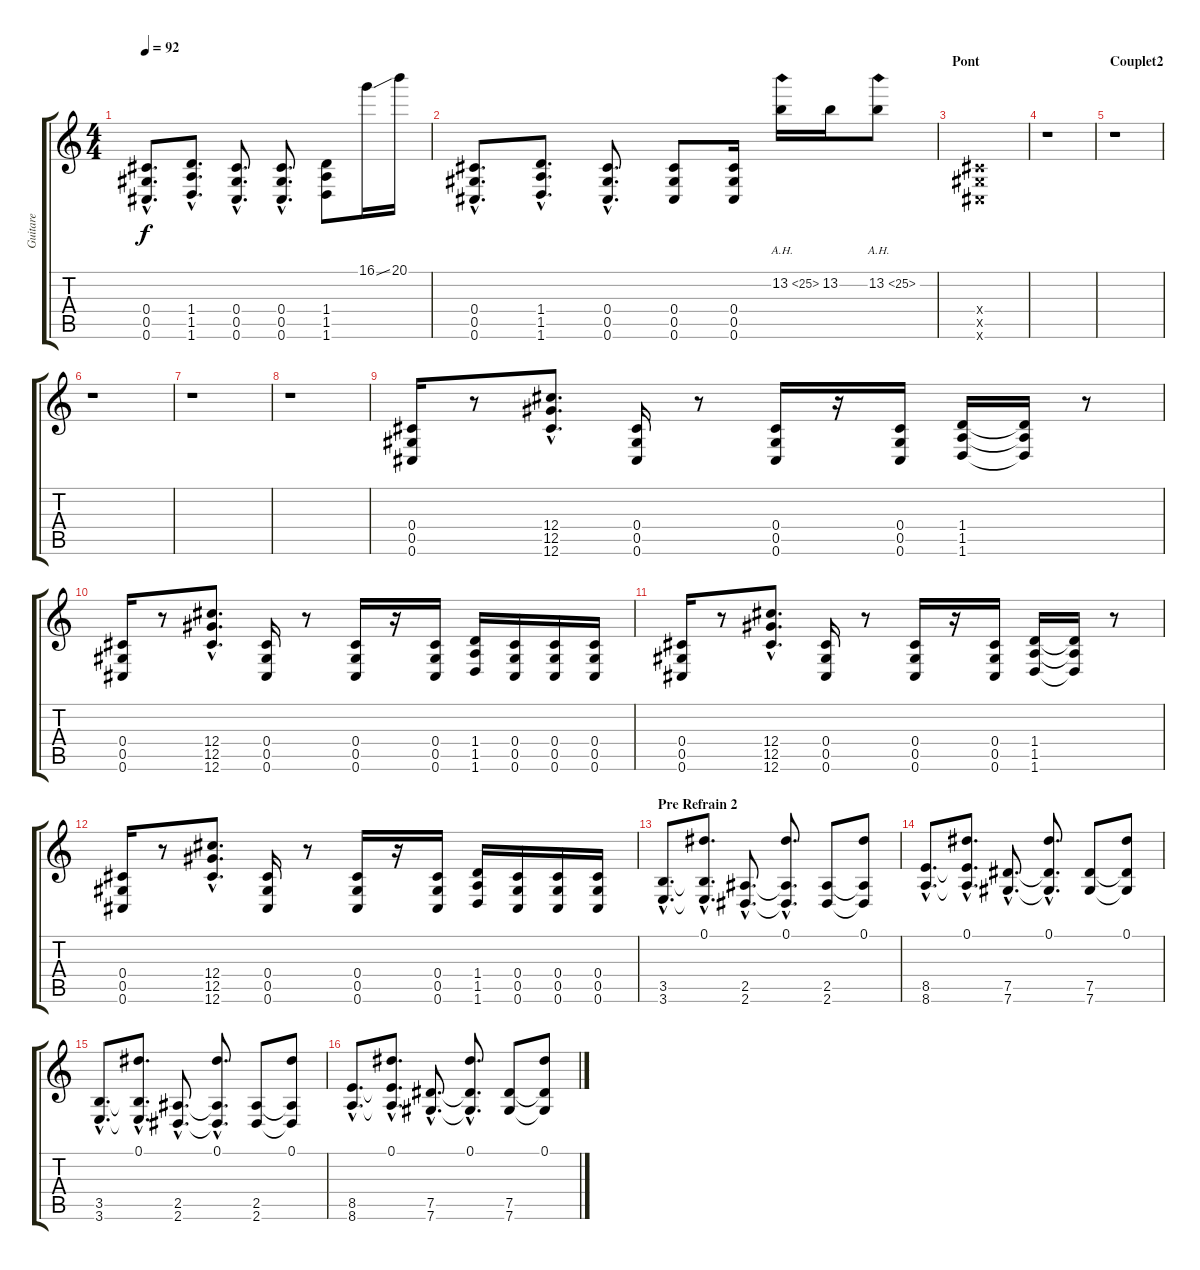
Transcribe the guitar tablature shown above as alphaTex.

\track ("Guitare" "Guitare") {instrument distortionguitar}
\staff {score tabs}
\tuning (Eb4 Bb3 Gb3 Db3 Ab2 Db2) {hide}
\ts (4 4)
\tempo 92
\clef g2
\ks c
(0.4{hac} 0.5{hac} 0.6{hac}).8{d dy f} (1.4{hac} 1.5{hac} 1.6{hac}).8{d} (0.4{hac} 0.5{hac} 0.6{hac}).8{d} (0.4{hac} 0.5{hac} 0.6{hac}).8{d} (1.4 1.5 1.6).8 16.1{ss}.16 20.1.16 |
(0.4{hac} 0.5{hac} 0.6{hac}).8{d} (1.4{hac} 1.5{hac} 1.6{hac}).8{d} (0.4{hac} 0.5{hac} 0.6{hac}).8{d} (0.4 0.5 0.6).8 (0.4 0.5 0.6).16 13.2{ah 12}.16 13.2.16 13.2{ah 12}.8 |
\section ("" "Pont")
(0.4{x} 0.5{x} 0.6{x}).1 |
r.1 |
\section ("" "Couplet2")
r.1 |
r.1 |
r.1 |
r.1 |
(0.4 0.5 0.6).16 r.8 (12.4{hac} 12.5{hac} 12.6{hac}).8{d} (0.4 0.5 0.6).16 r.8 (0.4 0.5 0.6).16 r.16 (0.4 0.5 0.6).16 (1.4 1.5 1.6).16 (1.4{t} 1.5{t} 1.6{t}).16 r.8 |
(0.4 0.5 0.6).16 r.8 (12.4{hac} 12.5{hac} 12.6{hac}).8{d} (0.4 0.5 0.6).16 r.8 (0.4 0.5 0.6).16 r.16 (0.4 0.5 0.6).16 (1.4 1.5 1.6).16 (0.4 0.5 0.6).16 (0.4 0.5 0.6).16 (0.4 0.5 0.6).16 |
(0.4 0.5 0.6).16 r.8 (12.4{hac} 12.5{hac} 12.6{hac}).8{d} (0.4 0.5 0.6).16 r.8 (0.4 0.5 0.6).16 r.16 (0.4 0.5 0.6).16 (1.4 1.5 1.6).16 (1.4{t} 1.5{t} 1.6{t}).16 r.8 |
(0.4 0.5 0.6).16 r.8 (12.4{hac} 12.5{hac} 12.6{hac}).8{d} (0.4 0.5 0.6).16 r.8 (0.4 0.5 0.6).16 r.16 (0.4 0.5 0.6).16 (1.4 1.5 1.6).16 (0.4 0.5 0.6).16 (0.4 0.5 0.6).16 (0.4 0.5 0.6).16 |
\section ("" "Pre Refrain 2")
(3.5{hac} 3.6{hac}).8{d} (0.1{hac} 3.5{hac t} 3.6{hac t}).8{d} (2.5{hac} 2.6{hac}).8{d} (0.1{hac} 2.5{hac t} 2.6{hac t}).8{d} (2.5 2.6).8 (0.1 2.5{t} 2.6{t}).8 |
(8.5{hac} 8.6{hac}).8{d} (0.1{hac} 8.5{hac t} 8.6{hac t}).8{d} (7.5{hac} 7.6{hac}).8{d} (0.1{hac} 7.5{hac t} 7.6{hac t}).8{d} (7.5 7.6).8 (0.1 7.5{t} 7.6{t}).8 |
(3.5{hac} 3.6{hac}).8{d} (0.1{hac} 3.5{hac t} 3.6{hac t}).8{d} (2.5{hac} 2.6{hac}).8{d} (0.1{hac} 2.5{hac t} 2.6{hac t}).8{d} (2.5 2.6).8 (0.1 2.5{t} 2.6{t}).8 |
(8.5{hac} 8.6{hac}).8{d} (0.1{hac} 8.5{hac t} 8.6{hac t}).8{d} (7.5{hac} 7.6{hac}).8{d} (0.1{hac} 7.5{hac t} 7.6{hac t}).8{d} (7.5 7.6).8 (0.1 7.5{t} 7.6{t}).8
